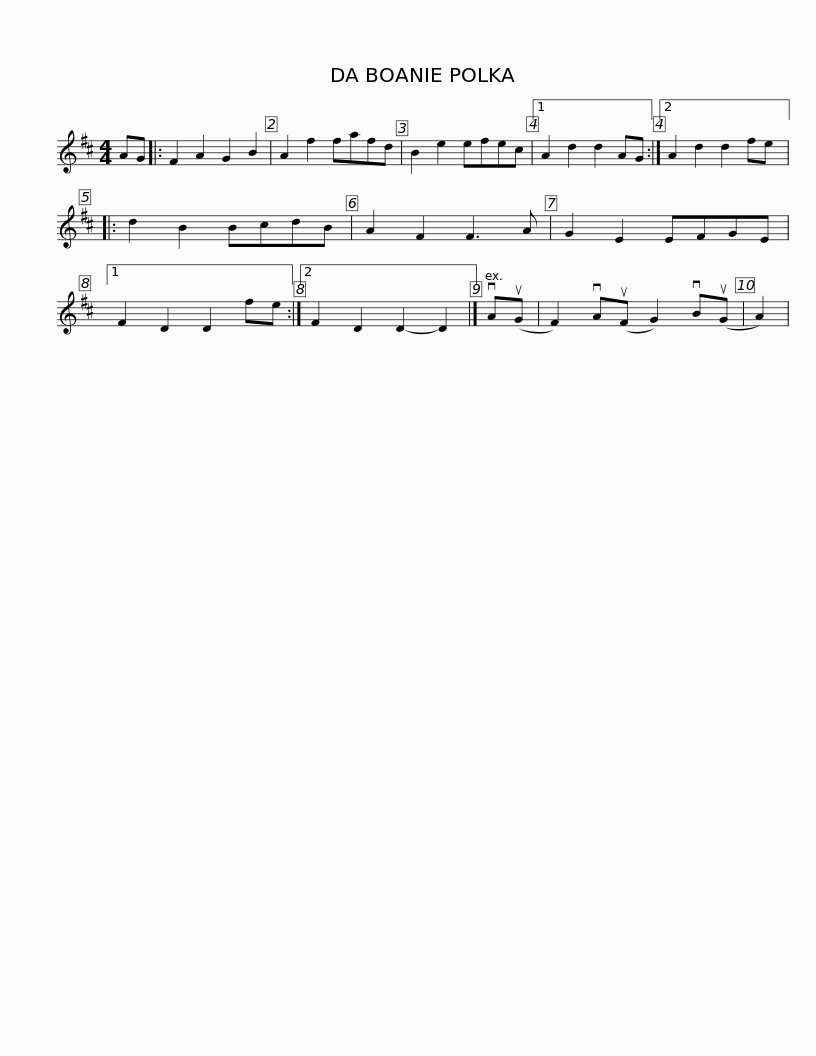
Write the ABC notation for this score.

X:1
L:1/8
M:4/4
I:linebreak $
K:D
V:1 treble
V:1
 AG |: F2 A2 G2 B2 | A2 f2 fafd | B2 e2 efec |1 A2 d2 d2 AG :|2 %5
 A2 d2 d2 fe |: d2 B2 BcdB | A2 F2 F3 A |$ G2 E2 EFGE |1 F2 D2 D2 fe :|2 %10
 F2 D2 D2- D2 |] vA(uG | F2) vA(uF G2) vB(uG | A2) | %14
